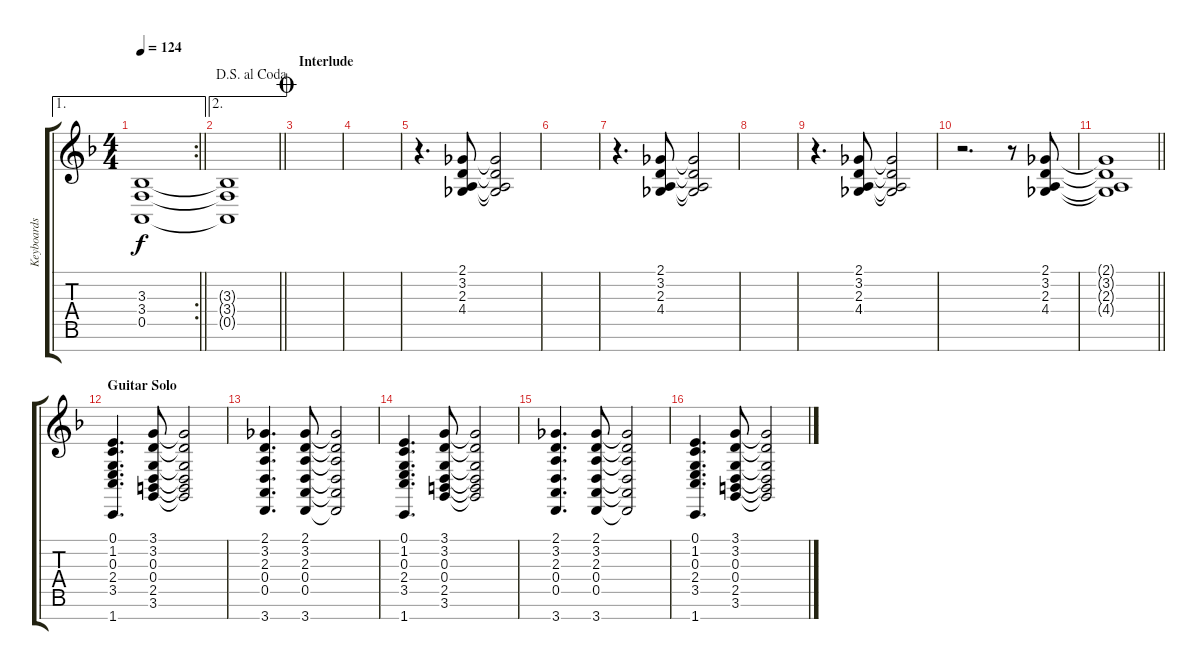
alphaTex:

\track ("Keyboards" "Keyboards") {instrument pad3polysynth}
\staff {score tabs}
\tuning (E4 B3 G3 D3 A2 E2 B1) {hide}
\ae 1
\rc 2
\ts (4 4)
\tempo 124
\clef g2
\barLineRight lightlight
\ks f
(3.3{t} 3.4{t} 0.5).1{dy f} |
\ae 2
\jump dalsegnoalcoda
\barLineRight lightlight
(3.3{t} 3.4{t} 0.5{t}).1 |
\section ("" "Interlude")
\jump coda
|
|
r.4{d} (2.1 3.2 2.3 4.4).8 (2.1{t} 3.2{t} 2.3{t} 4.4{t}).2 |
|
r.4{d} (2.1 3.2 2.3 4.4).8 (2.1{t} 3.2{t} 2.3{t} 4.4{t}).2 |
|
r.4{d} (2.1 3.2 2.3 4.4).8 (2.1{t} 3.2{t} 2.3{t} 4.4{t}).2 |
r.2{d} r.8 (2.1 3.2 2.3 4.4).8 |
\barLineRight lightlight
(2.1{t} 3.2{t} 2.3{t} 4.4{t}).1 |
\section ("" "Guitar Solo")
(0.1 1.2 0.3 2.4 3.5 1.7).4{d instrument acousticgrandpiano} (3.1 3.2 0.3 0.4 2.5 3.6).8 (3.1{t} 3.2{t} 0.3{t} 0.4{t} 2.5{t} 3.6{t}).2 |
(2.1 3.2 2.3 0.4 0.5 3.7).4{d} (2.1 3.2 2.3 0.4 0.5 3.7).8 (2.1{t} 3.2{t} 2.3{t} 0.4{t} 0.5{t} 3.7{t}).2 |
(0.1 1.2 0.3 2.4 3.5 1.7).4{d} (3.1 3.2 0.3 0.4 2.5 3.6).8 (3.1{t} 3.2{t} 0.3{t} 0.4{t} 2.5{t} 3.6{t}).2 |
(2.1 3.2 2.3 0.4 0.5 3.7).4{d} (2.1 3.2 2.3 0.4 0.5 3.7).8 (2.1{t} 3.2{t} 2.3{t} 0.4{t} 0.5{t} 3.7{t}).2 |
(0.1 1.2 0.3 2.4 3.5 1.7).4{d} (3.1 3.2 0.3 0.4 2.5 3.6).8 (3.1{t} 3.2{t} 0.3{t} 0.4{t} 2.5{t} 3.6{t}).2
